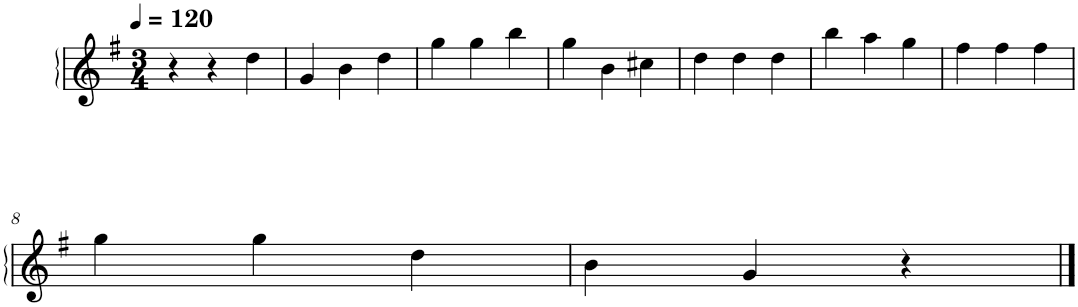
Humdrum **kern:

**kern
*part1
*staff1
*I"Organ
*I'Org.
*clefG2
*k[f#]
*M3/4
*MM120
=1
4r
4r
4dd\
=2
4g/
4b\
4dd\
=3
4gg\
4gg\
4bb\
=4
4gg\
4b\
4cc#X\
=5
4dd\
4dd\
4dd\
=6
4bb\
4aa\
4gg\
=7
4ff#\
4ff#\
4ff#\
!!LO:LB:g=z
=8
4gg\
4gg\
4dd\
=9
4b\
4g/
4r
==
*-
